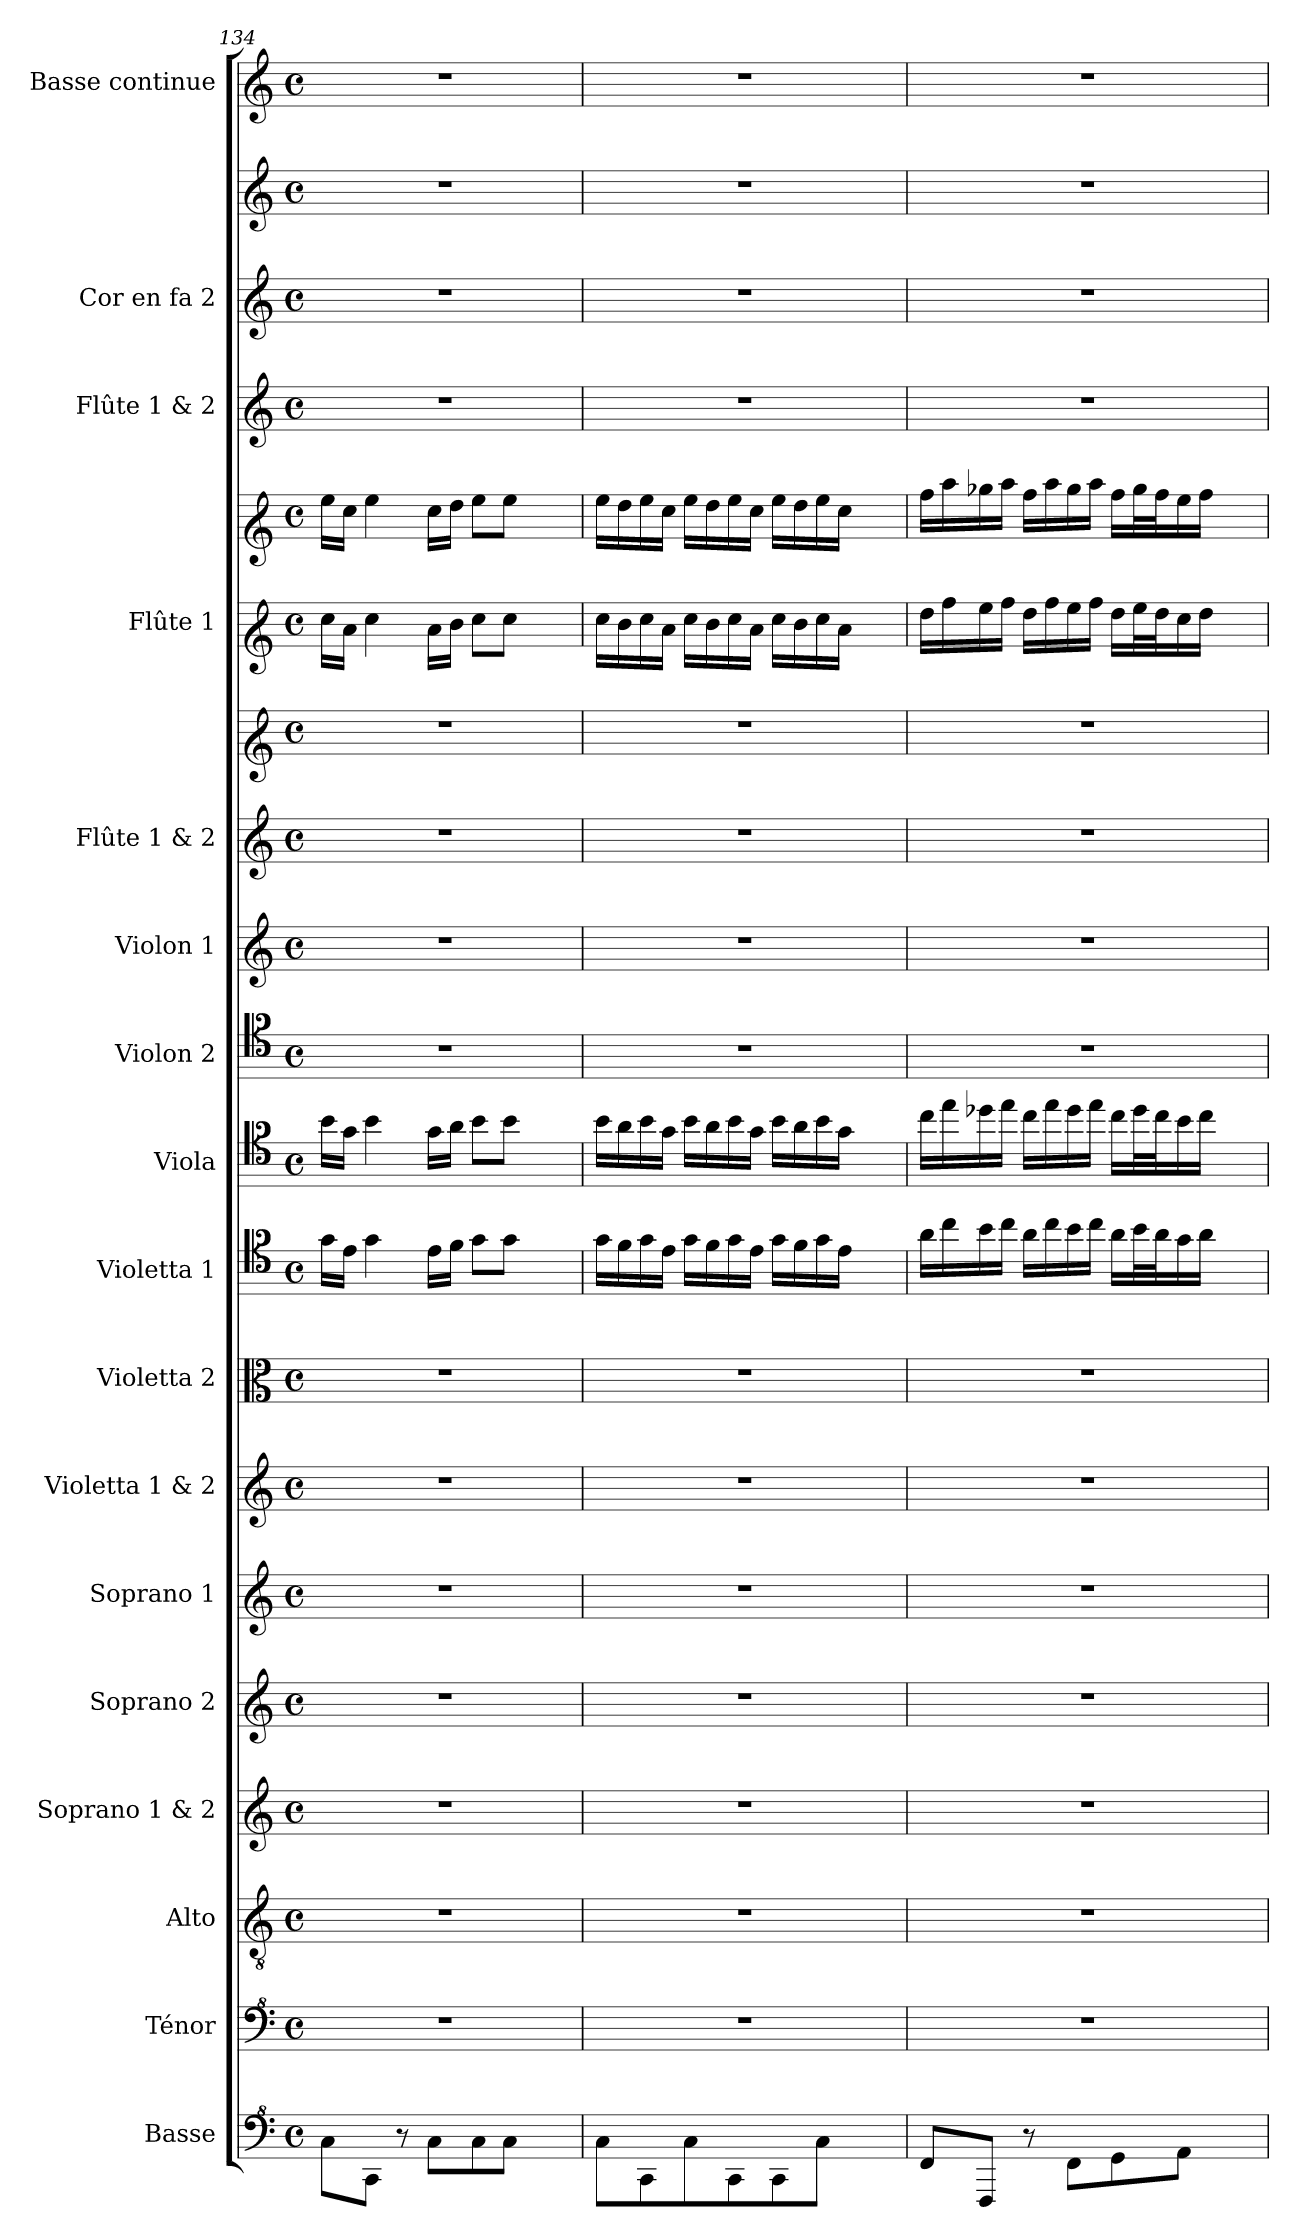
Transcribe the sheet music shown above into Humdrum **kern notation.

**kern	**kern	**kern	**kern	**kern	**kern	**kern	**kern	**kern	**kern	**kern	**kern	**kern	**kern	**kern	**kern	**kern	**kern	**kern	**kern
*part17	*part16	*part15	*part14	*part13	*part12	*part11	*part10	*part9	*part8	*part7	*part6	*part5	*part5	*part4	*part4	*part3	*part2	*part2	*part1
*staff20	*staff19	*staff18	*staff17	*staff16	*staff15	*staff14	*staff13	*staff12	*staff11	*staff10	*staff9	*staff8	*staff7	*staff6	*staff5	*staff4	*staff3	*staff2	*staff1
*I"Basse	*I"Ténor	*I"Alto	*I"Soprano 1 & 2	*I"Soprano 2	*I"Soprano 1	*I"Violetta 1 & 2	*I"Violetta 2	*I"Violetta 1	*I"Viola	*I"Violon 2	*I"Violon 1	*I"Flûte 1 & 2	*	*I"Flûte 1	*	*I"Flûte 1 & 2	*I"Cor en fa 2	*	*I"Basse continue
*I'Bas	*I'T	*I'A	*	*I'S 2	*I'S 1	*	*I'Vta 2	*I'Vta 1	*I'Vla	*I'Vln 2	*I'Vln 1	*I'Vln 1	*	*I'Fl 1	*	*	*I'Cor 2	*	*I'BC
*clefF^4	*clefF^4	*clefGv2	*clefG2	*clefG2	*clefG2	*clefG2	*clefC3	*clefC5	*clefC5	*clefC5	*clefG2	*clefG2	*clefG1	*clefG1	*clefG1	*clefG2	*clefG2	*clefG2	*clefG2
*ITrd7c12	*	*	*	*	*	*	*	*	*	*	*	*	*	*	*	*	*	*ITrd4c7	*ITrd4c7
*k[]	*k[]	*k[]	*k[]	*k[]	*k[]	*k[]	*k[]	*k[]	*k[]	*k[]	*k[]	*k[]	*k[]	*k[]	*k[]	*k[]	*k[]	*k[b-]	*k[b-]
*C:	*C:	*C:	*C:	*C:	*C:	*C:	*C:	*C:	*C:	*C:	*C:	*C:	*C:	*C:	*C:	*C:	*C:	*F:	*F:
*M4/4	*M4/4	*M4/4	*M4/4	*M4/4	*M4/4	*M4/4	*M4/4	*M4/4	*M4/4	*M4/4	*M4/4	*M4/4	*M4/4	*M4/4	*M4/4	*M4/4	*M4/4	*M4/4	*M4/4
*met(c)	*met(c)	*met(c)	*met(c)	*met(c)	*met(c)	*met(c)	*met(c)	*met(c)	*met(c)	*met(c)	*met(c)	*met(c)	*met(c)	*met(c)	*met(c)	*met(c)	*met(c)	*met(c)	*met(c)
=134	=134	=134	=134	=134	=134	=134	=134	=134	=134	=134	=134	=134	=134	=134	=134	=134	=134	=134	=134
8C\L	1r	1r	1r	1r	1r	1r	1r	16e\LL	16g\LL	1r	1r	1r	1r	16ee\LL	16gg\LL	1r	1r	1r	1r
.	.	.	.	.	.	.	.	16c\JJ	16e\JJ	.	.	.	.	16cc\JJ	16ee\JJ	.	.	.	.
8CC\J	.	.	.	.	.	.	.	4e\	4g\	.	.	.	.	4ee\	4gg\	.	.	.	.
8r	.	.	.	.	.	.	.	.	.	.	.	.	.	.	.	.	.	.	.
8C\L	.	.	.	.	.	.	.	16c\LL	16e\LL	.	.	.	.	16cc\LL	16ee\LL	.	.	.	.
.	.	.	.	.	.	.	.	16d\JJ	16f\JJ	.	.	.	.	16dd\JJ	16ff\JJ	.	.	.	.
8C\	.	.	.	.	.	.	.	8e\L	8g\L	.	.	.	.	8ee\L	8gg\L	.	.	.	.
8C\J	.	.	.	.	.	.	.	8e\J	8g\J	.	.	.	.	8ee\J	8gg\J	.	.	.	.
4ryy	.	.	.	.	.	.	.	4ryy	4ryy	.	.	.	.	4ryy	4ryy	.	.	.	.
!!LO:PB:g=z
=135	=135	=135	=135	=135	=135	=135	=135	=135	=135	=135	=135	=135	=135	=135	=135	=135	=135	=135	=135
8C\L	1r	1r	1r	1r	1r	1r	1r	16e\LL	16g\LL	1r	1r	1r	1r	16ee\LL	16gg\LL	1r	1r	1r	1r
.	.	.	.	.	.	.	.	16d\	16f\	.	.	.	.	16dd\	16ff\	.	.	.	.
8CC\	.	.	.	.	.	.	.	16e\	16g\	.	.	.	.	16ee\	16gg\	.	.	.	.
.	.	.	.	.	.	.	.	16c\JJ	16e\JJ	.	.	.	.	16cc\JJ	16ee\JJ	.	.	.	.
8C\	.	.	.	.	.	.	.	16e\LL	16g\LL	.	.	.	.	16ee\LL	16gg\LL	.	.	.	.
.	.	.	.	.	.	.	.	16d\	16f\	.	.	.	.	16dd\	16ff\	.	.	.	.
8CC\	.	.	.	.	.	.	.	16e\	16g\	.	.	.	.	16ee\	16gg\	.	.	.	.
.	.	.	.	.	.	.	.	16c\JJ	16e\JJ	.	.	.	.	16cc\JJ	16ee\JJ	.	.	.	.
8CC\	.	.	.	.	.	.	.	16e\LL	16g\LL	.	.	.	.	16ee\LL	16gg\LL	.	.	.	.
.	.	.	.	.	.	.	.	16d\	16f\	.	.	.	.	16dd\	16ff\	.	.	.	.
8C\J	.	.	.	.	.	.	.	16e\	16g\	.	.	.	.	16ee\	16gg\	.	.	.	.
.	.	.	.	.	.	.	.	16c\JJ	16e\JJ	.	.	.	.	16cc\JJ	16ee\JJ	.	.	.	.
4ryy	.	.	.	.	.	.	.	4ryy	4ryy	.	.	.	.	4ryy	4ryy	.	.	.	.
=136	=136	=136	=136	=136	=136	=136	=136	=136	=136	=136	=136	=136	=136	=136	=136	=136	=136	=136	=136
8FF/L	1r	1r	1r	1r	1r	1r	1r	16f\LL	16a\LL	1r	1r	1r	1r	16ff\LL	16aa\LL	1r	1r	1r	1r
.	.	.	.	.	.	.	.	16a\	16cc\	.	.	.	.	16aa\	16ccc\	.	.	.	.
8FFF/J	.	.	.	.	.	.	.	16g\	16b-\	.	.	.	.	16gg\	16bb-\	.	.	.	.
.	.	.	.	.	.	.	.	16a\JJ	16cc\JJ	.	.	.	.	16aa\JJ	16ccc\JJ	.	.	.	.
8r	.	.	.	.	.	.	.	16f\LL	16a\LL	.	.	.	.	16ff\LL	16aa\LL	.	.	.	.
.	.	.	.	.	.	.	.	16a\	16cc\	.	.	.	.	16aa\	16ccc\	.	.	.	.
8FF\L	.	.	.	.	.	.	.	16g\	16b-\	.	.	.	.	16gg\	16bb-\	.	.	.	.
.	.	.	.	.	.	.	.	16a\JJ	16cc\JJ	.	.	.	.	16aa\JJ	16ccc\JJ	.	.	.	.
8GG\	.	.	.	.	.	.	.	16f\LL	16a!\LL	.	.	.	.	16ff\LL	16aa!\LL	.	.	.	.
.	.	.	.	.	.	.	.	32g\L	32b-!\L	.	.	.	.	32gg\L	32bb-!\L	.	.	.	.
.	.	.	.	.	.	.	.	32f\J	32a!\J	.	.	.	.	32ff\J	32aa!\J	.	.	.	.
8AA\J	.	.	.	.	.	.	.	16e\	16g!\	.	.	.	.	16ee\	16gg!\	.	.	.	.
.	.	.	.	.	.	.	.	16f\JJ	16a!\JJ	.	.	.	.	16ff\JJ	16aa!\JJ	.	.	.	.
4ryy	.	.	.	.	.	.	.	4ryy	4ryy	.	.	.	.	4ryy	4ryy	.	.	.	.
=	=	=	=	=	=	=	=	=	=	=	=	=	=	=	=	=	=	=	=
*-	*-	*-	*-	*-	*-	*-	*-	*-	*-	*-	*-	*-	*-	*-	*-	*-	*-	*-	*-
